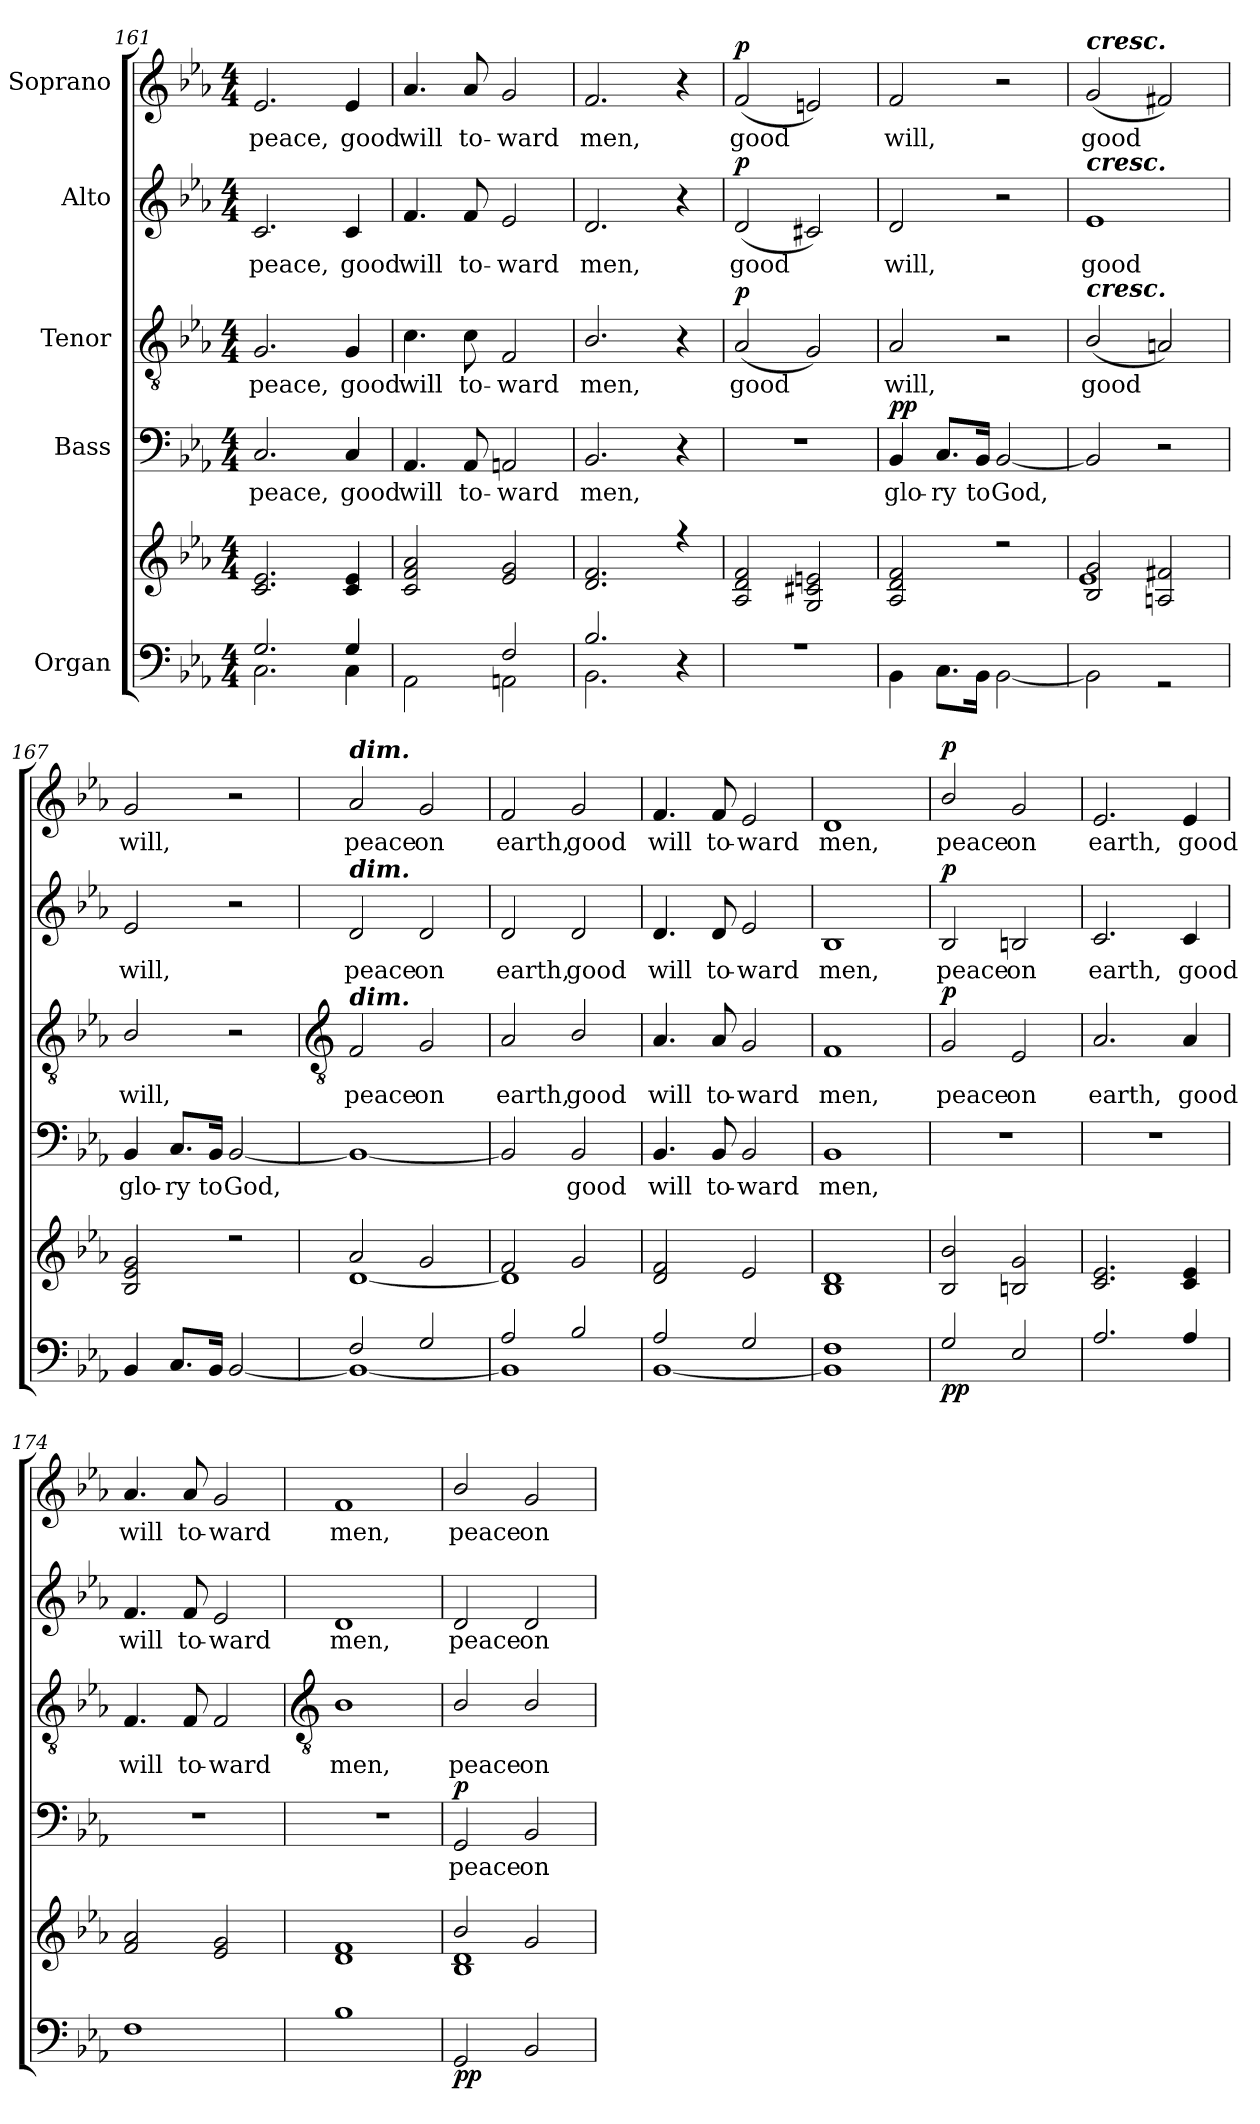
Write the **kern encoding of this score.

**kern	**kern	**dynam	**kern	**text	**dynam	**kern	**text	**dynam	**kern	**text	**dynam	**kern	**text	**dynam
*part5	*part5	*part5	*part4	*part4	*part4	*part3	*part3	*part3	*part2	*part2	*part2	*part1	*part1	*part1
*staff6	*staff5	*staff5/6	*staff4	*staff4	*staff4	*staff3	*staff3	*staff3	*staff2	*staff2	*staff2	*staff1	*staff1	*staff1
*I"Organ	*	*	*I"Bass	*	*	*I"Tenor	*	*	*I"Alto	*	*	*I"Soprano	*	*
!!LO:LB:g=z
*clefF4	*clefG2	*	*clefF4	*	*	*clefGv2	*	*	*clefG2	*	*	*clefG2	*	*
*k[b-e-a-]	*k[b-e-a-]	*	*k[b-e-a-]	*	*	*k[b-e-a-]	*	*	*k[b-e-a-]	*	*	*k[b-e-a-]	*	*
*E-:	*E-:	*	*E-:	*	*	*E-:	*	*	*E-:	*	*	*E-:	*	*
*M4/4	*M4/4	*	*M4/4	*	*	*M4/4	*	*	*M4/4	*	*	*M4/4	*	*
=161	=161	=161	=161	=161	=161	=161	=161	=161	=161	=161	=161	=161	=161	=161
*^	*^	*	*	*	*	*	*	*	*	*	*	*	*	*
!	!	!	!	!	!	!LO:LY:b	!	!	!LO:LY:b	!	!	!LO:LY:b	!	!	!LO:LY:b	!
2.G/	2.C\	2.c/ 2.e-/	1ryy	.	2.C	peace,	.	2.G	peace,	.	2.c	peace,	.	2.e-	peace,	.
!	!	!	!	!	!	!LO:LY:b	!	!	!LO:LY:b	!	!	!LO:LY:b	!	!	!LO:LY:b	!
4G/	4C\	4c/ 4e-/	.	.	4C	good	.	4G	good	.	4c	good	.	4e-	good	.
=162	=162	=162	=162	=162	=162	=162	=162	=162	=162	=162	=162	=162	=162	=162	=162	=162
!	!	!	!	!	!	!LO:LY:b	!	!	!LO:LY:b	!	!	!LO:LY:b	!	!	!LO:LY:b	!
2ryy	2AA-\	2c/ 2f/ 2a-/	1ryy	.	4.AA-	will	.	4.c	will	.	4.f	will	.	4.a-	will	.
!	!	!	!	!	!	!LO:LY:b	!	!	!LO:LY:b	!	!	!LO:LY:b	!	!	!LO:LY:b	!
.	.	.	.	.	8AA-	to-	.	8c	to-	.	8f	to-	.	8a-	to-	.
!	!	!	!	!	!	!LO:LY:b	!	!	!LO:LY:b	!	!	!LO:LY:b	!	!	!LO:LY:b	!
2F/	2AAn\	2e-/ 2g/	.	.	2AAn	-ward	.	2F	-ward	.	2e-	-ward	.	2g	-ward	.
=163	=163	=163	=163	=163	=163	=163	=163	=163	=163	=163	=163	=163	=163	=163	=163	=163
!	!	!	!	!	!	!LO:LY:b	!	!	!LO:LY:b	!	!	!LO:LY:b	!	!	!LO:LY:b	!
2.B-/	2.BB-\	2.d/ 2.f/	1ryy	.	2.BB-	men,	.	2.B-/	men,	.	2.d	men,	.	2.f	men,	.
4r	4ryy	4r	.	.	4r	.	.	4r	.	.	4r	.	.	4r	.	.
=164	=164	=164	=164	=164	=164	=164	=164	=164	=164	=164	=164	=164	=164	=164	=164	=164
!	!	!	!	!	!	!	!	!	!LO:LY:b	!LO:DY:b	!	!LO:LY:b	!LO:DY:b	!	!LO:LY:b	!LO:DY:b
1r	1ryy	2A-/ 2d/ 2f/	1ryy	.	1r	.	.	(<2A-	good	p	(<2d	good	p	(<2f	good	p
.	.	2G/ 2c#X/ 2en/	.	.	.	.	.	2G)	.	.	2c#X)	.	.	2en)	.	.
=165	=165	=165	=165	=165	=165	=165	=165	=165	=165	=165	=165	=165	=165	=165	=165	=165
!	!	!	!	!	!	!LO:LY:b	!LO:DY:b	!	!LO:LY:b	!	!	!LO:LY:b	!	!	!LO:LY:b	!
1ryy	4BB-\	2A-/ 2d/ 2f/	1ryy	.	4BB-	glo-	pp	2A-	will,	.	2d	will,	.	2f	will,	.
!	!	!	!	!	!	!LO:LY:b	!	!	!	!	!	!	!	!	!	!
.	8.C\L	.	.	.	8.C/L	-ry	.	.	.	.	.	.	.	.	.	.
!	!	!	!	!	!	!LO:LY:b	!	!	!	!	!	!	!	!	!	!
.	16BB-\J	.	.	.	16BB-/Jk	to	.	.	.	.	.	.	.	.	.	.
!	!	!	!	!	!	!LO:LY:b	!	!	!	!	!	!	!	!	!	!
.	[2BB-\	2r	.	.	[2BB-	God,	.	2r	.	.	2r	.	.	2r	.	.
=166	=166	=166	=166	=166	=166	=166	=166	=166	=166	=166	=166	=166	=166	=166	=166	=166
!	!	!	!	!	!	!	!	!	!	!	!	!	!	!LO:TX:a:Bi:t=cresc.	!	!
!	!	!	!	!	!	!	!	!	!	!	!LO:TX:a:Bi:t=cresc.	!	!	!	!	!
!	!	!	!	!	!	!	!	!LO:TX:a:Bi:t=cresc.	!	!	!	!	!	!	!	!
!	!	!	!	!	!	!	!	!	!LO:LY:b	!	!	!LO:LY:b	!	!	!LO:LY:b	!
1ryy	2BB-\]	2B-/ 2g/	1e-\	.	2BB-]	.	.	(<2B-/	good	.	1e-	good	.	(<2g	good	.
.	2r	2An/ 2f#X/	.	.	2r	.	.	2An)	.	.	.	.	.	2f#X)	.	.
=167	=167	=167	=167	=167	=167	=167	=167	=167	=167	=167	=167	=167	=167	=167	=167	=167
!	!	!	!	!	!	!LO:LY:b	!	!	!LO:LY:b	!	!	!LO:LY:b	!	!	!LO:LY:b	!
1ryy	4BB-/	2B-/ 2e-/ 2g/	1ryy	.	4BB-	glo-	.	2B-/	will,	.	2e-	will,	.	2g	will,	.
!	!	!	!	!	!	!LO:LY:b	!	!	!	!	!	!	!	!	!	!
.	8.C/L	.	.	.	8.C/L	-ry	.	.	.	.	.	.	.	.	.	.
!	!	!	!	!	!	!LO:LY:b	!	!	!	!	!	!	!	!	!	!
.	16BB-/J	.	.	.	16BB-/Jk	to	.	.	.	.	.	.	.	.	.	.
!	!	!	!	!	!	!LO:LY:b	!	!	!	!	!	!	!	!	!	!
.	[2BB-/	2r	.	.	[2BB-	God,	.	2r	.	.	2r	.	.	2r	.	.
!!LO:LB:g=z
=168	=168	=168	=168	=168	=168	=168	=168	=168	=168	=168	=168	=168	=168	=168	=168	=168
*	*	*	*	*	*	*	*	*clefGv2	*	*	*	*	*	*	*	*
!	!	!	!	!	!	!	!	!	!	!	!	!	!	!LO:TX:a:Bi:t=dim.	!	!
!	!	!	!	!	!	!	!	!	!	!	!LO:TX:a:Bi:t=dim.	!	!	!	!	!
!	!	!	!	!	!	!	!	!LO:TX:a:Bi:t=dim.	!	!	!	!	!	!	!	!
!	!	!	!	!	!	!	!	!	!LO:LY:b	!	!	!LO:LY:b	!	!	!LO:LY:b	!
2F/	1BB-\_	2a-/	[1d\	.	1BB-_	.	.	2F	peace	.	2d	peace	.	2a-	peace	.
!	!	!	!	!	!	!	!	!	!LO:LY:b	!	!	!LO:LY:b	!	!	!LO:LY:b	!
2G/	.	2g/	.	.	.	.	.	2G	on	.	2d	on	.	2g	on	.
=169	=169	=169	=169	=169	=169	=169	=169	=169	=169	=169	=169	=169	=169	=169	=169	=169
!	!	!	!	!	!	!	!	!	!LO:LY:b	!	!	!LO:LY:b	!	!	!LO:LY:b	!
2A-/	1BB-\]	2f/	1d\]	.	2BB-]	.	.	2A-	earth,	.	2d	earth,	.	2f	earth,	.
!	!	!	!	!	!	!LO:LY:b	!	!	!LO:LY:b	!	!	!LO:LY:b	!	!	!LO:LY:b	!
2B-/	.	2g/	.	.	2BB-	good	.	2B-/	good	.	2d	good	.	2g	good	.
=170	=170	=170	=170	=170	=170	=170	=170	=170	=170	=170	=170	=170	=170	=170	=170	=170
!	!	!	!	!	!	!LO:LY:b	!	!	!LO:LY:b	!	!	!LO:LY:b	!	!	!LO:LY:b	!
2A-/	[1BB-\	2d/ 2f/	1ryy	.	4.BB-	will	.	4.A-	will	.	4.d	will	.	4.f	will	.
!	!	!	!	!	!	!LO:LY:b	!	!	!LO:LY:b	!	!	!LO:LY:b	!	!	!LO:LY:b	!
.	.	.	.	.	8BB-	to-	.	8A-	to-	.	8d	to-	.	8f	to-	.
!	!	!	!	!	!	!LO:LY:b	!	!	!LO:LY:b	!	!	!LO:LY:b	!	!	!LO:LY:b	!
2G/	.	2e-/	.	.	2BB-	-ward	.	2G	-ward	.	2e-	-ward	.	2e-	-ward	.
=171	=171	=171	=171	=171	=171	=171	=171	=171	=171	=171	=171	=171	=171	=171	=171	=171
!	!	!	!	!	!	!LO:LY:b	!	!	!LO:LY:b	!	!	!LO:LY:b	!	!	!LO:LY:b	!
1F/	1BB-\]	1B-/ 1d/	1ryy	.	1BB-	men,	.	1F	men,	.	1B-	men,	.	1d	men,	.
=172	=172	=172	=172	=172	=172	=172	=172	=172	=172	=172	=172	=172	=172	=172	=172	=172
!	!	!	!	!LO:DY:b=2	!	!	!	!	!LO:LY:b	!	!	!LO:LY:b	!	!	!LO:LY:b	!
!	!	!	!	!LO:DY:n=1:b	!	!	!	!	!	!LO:DY:b	!	!	!LO:DY:b	!	!	!LO:DY:b
2G/	1ryy	2B-/ 2b-/	1ryy	p p	1r	.	.	2G	peace	p	2B-	peace	p	2b-/	peace	p
!	!	!	!	!	!	!	!	!	!LO:LY:b	!	!	!LO:LY:b	!	!	!LO:LY:b	!
2E-/	.	2Bn/ 2g/	.	.	.	.	.	2E-	on	.	2Bn	on	.	2g	on	.
=173	=173	=173	=173	=173	=173	=173	=173	=173	=173	=173	=173	=173	=173	=173	=173	=173
!	!	!	!	!	!	!	!	!	!LO:LY:b	!	!	!LO:LY:b	!	!	!LO:LY:b	!
2.A-/	1ryy	2.c/ 2.e-/	1ryy	.	1r	.	.	2.A-	earth,	.	2.c	earth,	.	2.e-	earth,	.
!	!	!	!	!	!	!	!	!	!LO:LY:b	!	!	!LO:LY:b	!	!	!LO:LY:b	!
4A-/	.	4c/ 4e-/	.	.	.	.	.	4A-	good	.	4c	good	.	4e-	good	.
=174	=174	=174	=174	=174	=174	=174	=174	=174	=174	=174	=174	=174	=174	=174	=174	=174
!	!	!	!	!	!	!	!	!	!LO:LY:b	!	!	!LO:LY:b	!	!	!LO:LY:b	!
1F/	1ryy	2f/ 2a-/	1ryy	.	1r	.	.	4.F	will	.	4.f	will	.	4.a-	will	.
!	!	!	!	!	!	!	!	!	!LO:LY:b	!	!	!LO:LY:b	!	!	!LO:LY:b	!
.	.	.	.	.	.	.	.	8F	to-	.	8f	to-	.	8a-	to-	.
!	!	!	!	!	!	!	!	!	!LO:LY:b	!	!	!LO:LY:b	!	!	!LO:LY:b	!
.	.	2e-/ 2g/	.	.	.	.	.	2F	-ward	.	2e-	-ward	.	2g	-ward	.
!!LO:LB:g=z
=175	=175	=175	=175	=175	=175	=175	=175	=175	=175	=175	=175	=175	=175	=175	=175	=175
*	*	*	*	*	*	*	*	*clefGv2	*	*	*	*	*	*	*	*
!	!	!	!	!	!	!	!	!	!LO:LY:b	!	!	!LO:LY:b	!	!	!LO:LY:b	!
1B-/	1ryy	1d/ 1f/	1ryy	.	1r	.	.	1B-	men,	.	1d	men,	.	1f	men,	.
=176	=176	=176	=176	=176	=176	=176	=176	=176	=176	=176	=176	=176	=176	=176	=176	=176
!	!	!	!	!LO:DY:b=2	!	!LO:LY:b	!	!	!LO:LY:b	!	!	!LO:LY:b	!	!	!LO:LY:b	!
!	!	!	!	!LO:DY:n=1:b	!	!	!LO:DY:b	!	!	!	!	!	!	!	!	!
1ryy	2GG/	2b-/	1B-\ 1d\	p p	2GG	peace	p	2B-/	peace	.	2d	peace	.	2b-/	peace	.
!	!	!	!	!	!	!LO:LY:b	!	!	!LO:LY:b	!	!	!LO:LY:b	!	!	!LO:LY:b	!
.	2BB-/	2g/	.	.	2BB-	on	.	2B-/	on	.	2d	on	.	2g	on	.
*v	*v	*	*	*	*	*	*	*	*	*	*	*	*	*	*	*
*	*v	*v	*	*	*	*	*	*	*	*	*	*	*	*	*
=	=	=	=	=	=	=	=	=	=	=	=	=	=	=
*-	*-	*-	*-	*-	*-	*-	*-	*-	*-	*-	*-	*-	*-	*-
